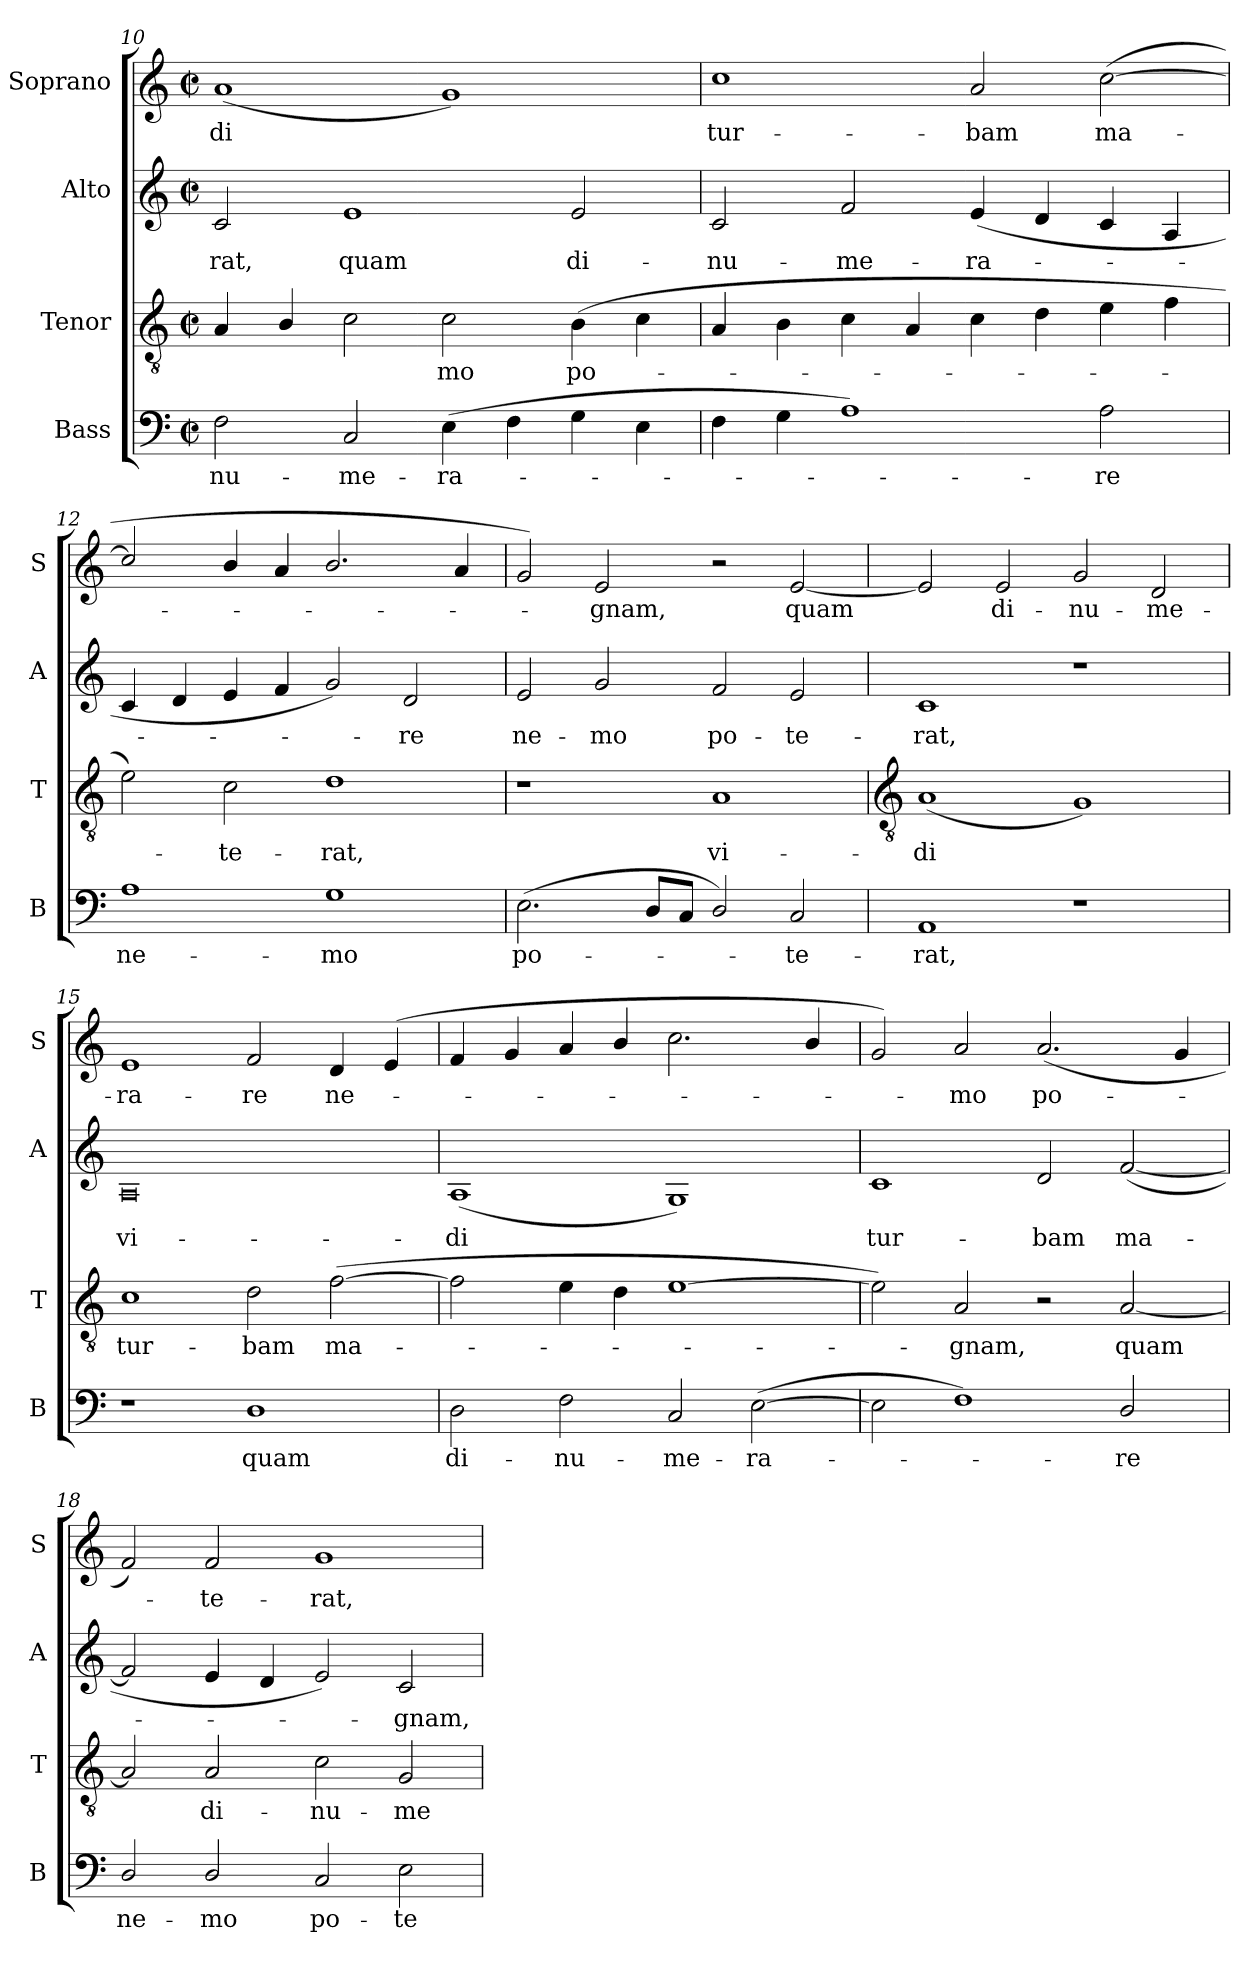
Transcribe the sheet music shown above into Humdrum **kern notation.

**kern	**text	**kern	**text	**kern	**text	**kern	**text
*part4	*part4	*part3	*part3	*part2	*part2	*part1	*part1
*staff4	*staff4	*staff3	*staff3	*staff2	*staff2	*staff1	*staff1
*I"Bass	*	*I"Tenor	*	*I"Alto	*	*I"Soprano	*
*I'B	*	*I'T	*	*I'A	*	*I'S	*
*clefF4	*	*clefGv2	*	*clefG2	*	*clefG2	*
*k[]	*	*k[]	*	*k[]	*	*k[]	*
*C:	*	*C:	*	*C:	*	*C:	*
*M4/2	*	*M4/2	*	*M4/2	*	*M4/2	*
*met(c|)	*	*met(c|)	*	*met(c|)	*	*met(c|)	*
=10	=10	=10	=10	=10	=10	=10	=10
!	!LO:LY:b	!	!	!	!LO:LY:b	!	!LO:LY:b
2F	-nu-	4A	.	2c	-rat,	(<1a	-di
.	.	4B/	.	.	.	.	.
!	!LO:LY:b	!	!	!	!LO:LY:b	!	!
2C	-me-	2c	.	1e	quam	.	.
!	!LO:LY:b	!	!LO:LY:b	!	!	!	!
(>4E	-ra-	2c	mo	.	.	1g)	.
4F	.	.	.	.	.	.	.
!	!	!	!LO:LY:b	!	!LO:LY:b	!	!
4G	.	(>4B	po-	2e	di-	.	.
4E	.	4c	.	.	.	.	.
=11	=11	=11	=11	=11	=11	=11	=11
!	!	!	!	!	!LO:LY:b	!	!LO:LY:b
4F	.	4A	.	2c	-nu-	1cc	tur-
4G	.	4B	.	.	.	.	.
!	!	!	!	!	!LO:LY:b	!	!
1A)	.	4c	.	2f	-me-	.	.
.	.	4A	.	.	.	.	.
!	!	!	!	!	!LO:LY:b	!	!LO:LY:b
.	.	4c	.	(<4e	-ra-	2a	-bam
.	.	4d	.	4d	.	.	.
!	!LO:LY:b	!	!	!	!	!	!LO:LY:b
2A	re	4e	.	4c	.	(<[2cc	ma-
.	.	4f	.	4A	.	.	.
=12	=12	=12	=12	=12	=12	=12	=12
!	!LO:LY:b	!	!	!	!	!	!
1A	ne-	2e)	.	4c	.	2cc/]	.
.	.	.	.	4d	.	.	.
!	!	!	!LO:LY:b	!	!	!	!
.	.	2c	te-	4e	.	4b/	.
.	.	.	.	4f	.	4a	.
!	!LO:LY:b	!	!LO:LY:b	!	!	!	!
1G	-mo	1d	-rat,	2g)	.	2.b/	.
!	!	!	!	!	!LO:LY:b	!	!
.	.	.	.	2d	re	.	.
.	.	.	.	.	.	4a	.
=13	=13	=13	=13	=13	=13	=13	=13
!	!LO:LY:b	!	!	!	!LO:LY:b	!	!
(<2.E	po-	1r	.	2e	ne-	2g)	.
!	!	!	!	!	!LO:LY:b	!	!LO:LY:b
.	.	.	.	2g	-mo	2e	gnam,
8DL	.	.	.	.	.	.	.
8CJ	.	.	.	.	.	.	.
!	!	!	!LO:LY:b	!	!LO:LY:b	!	!
2D/)	.	1A	vi-	2f	po-	2r	.
!	!LO:LY:b	!	!	!	!LO:LY:b	!	!LO:LY:b
2C	te-	.	.	2e	-te-	[2e	quam
!!LO:LB:g=z
=14	=14	=14	=14	=14	=14	=14	=14
*	*	*clefGv2	*	*	*	*	*
!	!LO:LY:b	!	!LO:LY:b	!	!LO:LY:b	!	!
1AA	-rat,	(<1A	-di	1c	-rat,	2e]	.
!	!	!	!	!	!	!	!LO:LY:b
.	.	.	.	.	.	2e	di-
!	!	!	!	!	!	!	!LO:LY:b
1r	.	1G)	.	1r	.	2g	-nu-
!	!	!	!	!	!	!	!LO:LY:b
.	.	.	.	.	.	2d	-me-
=15	=15	=15	=15	=15	=15	=15	=15
!	!	!	!LO:LY:b	!	!LO:LY:b	!	!LO:LY:b
1r	.	1c	tur-	0A	vi-	1e	-ra-
!	!LO:LY:b	!	!LO:LY:b	!	!	!	!LO:LY:b
1D	quam	2d	-bam	.	.	2f	-re
!	!	!	!LO:LY:b	!	!	!	!LO:LY:b
.	.	(>[2f	ma-	.	.	4d	ne-
.	.	.	.	.	.	(<4e	.
=16	=16	=16	=16	=16	=16	=16	=16
!	!LO:LY:b	!	!	!	!LO:LY:b	!	!
2D	di-	2f]	.	(<1A	-di	4f	.
.	.	.	.	.	.	4g	.
!	!LO:LY:b	!	!	!	!	!	!
2F	-nu-	4e	.	.	.	4a	.
.	.	4d	.	.	.	4b/	.
!	!LO:LY:b	!	!	!	!	!	!
2C	-me-	[1e	.	1G)	.	2.cc\	.
!	!LO:LY:b	!	!	!	!	!	!
(>[2E	-ra-	.	.	.	.	.	.
.	.	.	.	.	.	4b/	.
=17	=17	=17	=17	=17	=17	=17	=17
!	!	!	!	!	!LO:LY:b	!	!
2E]	.	2e])	.	1c	tur-	2g)	.
!	!	!	!LO:LY:b	!	!	!	!LO:LY:b
1F)	.	2A	gnam,	.	.	2a	mo
!	!	!	!	!	!LO:LY:b	!	!LO:LY:b
.	.	2r	.	2d	-bam	(<2.a	po-
!	!LO:LY:b	!	!LO:LY:b	!	!LO:LY:b	!	!
2D/	re	[2A	quam	(<[2f	ma-	.	.
.	.	.	.	.	.	4g	.
=18	=18	=18	=18	=18	=18	=18	=18
!	!LO:LY:b	!	!	!	!	!	!
2D/	ne-	2A]	.	2f]	.	2f)	.
!	!LO:LY:b	!	!LO:LY:b	!	!	!	!LO:LY:b
2D/	-mo	2A	di-	4e	.	2f	te-
.	.	.	.	4d	.	.	.
!	!LO:LY:b	!	!LO:LY:b	!	!	!	!LO:LY:b
2C	po-	2c	-nu-	2e)	.	1g	-rat,
!	!LO:LY:b	!	!LO:LY:b	!	!LO:LY:b	!	!
2E	-te-	2G	-me-	2c	gnam,	.	.
=	=	=	=	=	=	=	=
*-	*-	*-	*-	*-	*-	*-	*-
